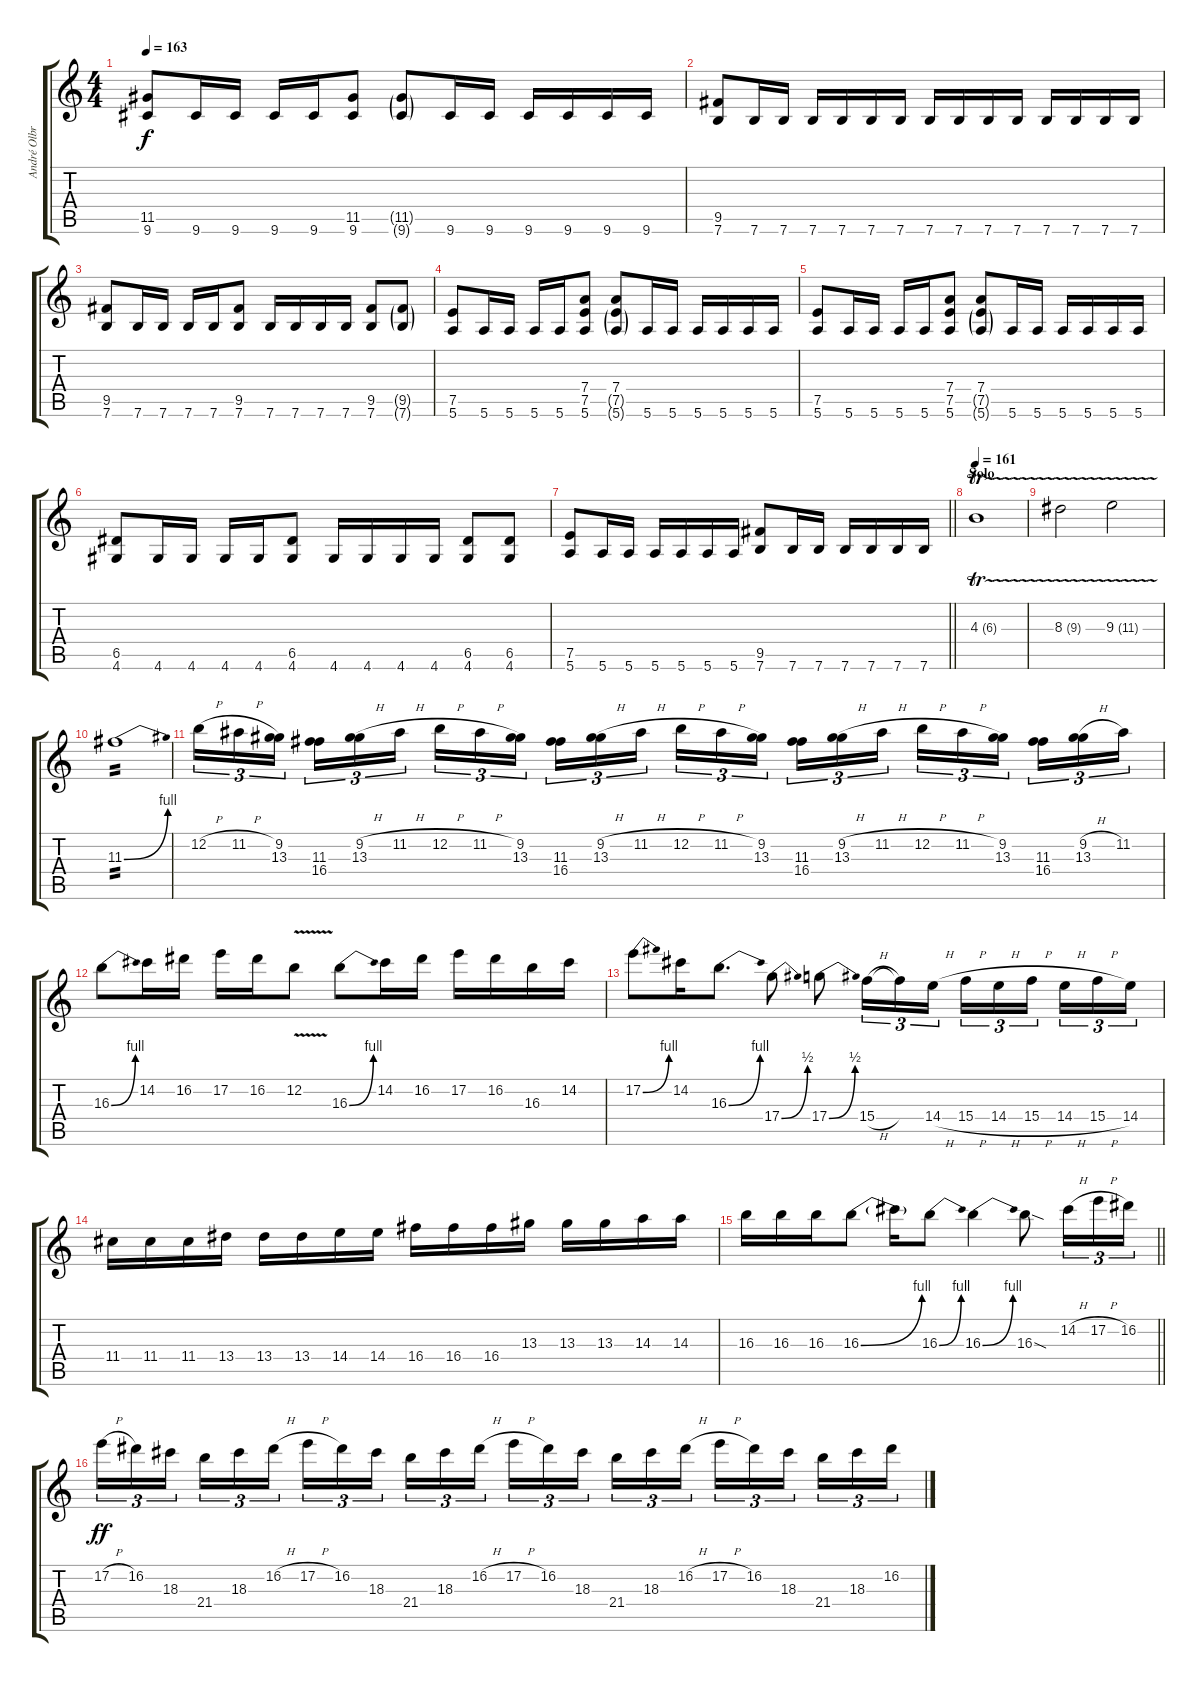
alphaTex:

\track ("André Olbrich" "André Olbr") {instrument distortionguitar}
\staff {score tabs}
\tuning (E4 B3 G3 D3 A2 E2) {hide}
\ts (4 4)
\tempo 163
\clef g2
\ks c
(11.5 9.6).8{dy f} 9.6.16 9.6.16 9.6.16 9.6.16 (11.5 9.6).8 (11.5{g} 9.6{g}).8 9.6.16 9.6.16 9.6.16 9.6.16 9.6.16 9.6.16 |
(9.5 7.6).8 7.6.16 7.6.16 7.6.16 7.6.16 7.6.16 7.6.16 7.6.16 7.6.16 7.6.16 7.6.16 7.6.16 7.6.16 7.6.16 7.6.16 |
(9.5 7.6).8 7.6.16 7.6.16 7.6.16 7.6.16 (9.5 7.6).8 7.6.16 7.6.16 7.6.16 7.6.16 (9.5 7.6).8 (9.5{g} 7.6{g}).8 |
(7.5 5.6).8 5.6.16 5.6.16 5.6.16 5.6.16 (7.4 7.5 5.6).8 (7.4 7.5{g} 5.6{g}).8 5.6.16 5.6.16 5.6.16 5.6.16 5.6.16 5.6.16 |
(7.5 5.6).8 5.6.16 5.6.16 5.6.16 5.6.16 (7.4 7.5 5.6).8 (7.4 7.5{g} 5.6{g}).8 5.6.16 5.6.16 5.6.16 5.6.16 5.6.16 5.6.16 |
(6.5 4.6).8 4.6.16 4.6.16 4.6.16 4.6.16 (6.5 4.6).8 4.6.16 4.6.16 4.6.16 4.6.16 (6.5 4.6).8 (6.5 4.6).8 |
\barLineRight lightlight
(7.5 5.6).8 5.6.16 5.6.16 5.6.16 5.6.16 5.6.16 5.6.16 (9.5 7.6).8 7.6.16 7.6.16 7.6.16 7.6.16 7.6.16 7.6.16 |
\section ("" "Solo")
\tempo 161
4.3{tr (6 16)}.1{volume 15} |
8.3{tr (9 16)}.2 9.3{tr (11 16)}.2 |
11.3{be (bend 0 0 60 4)}.1{tp 2} |
12.2{h}.16{tu (3 2)} 11.2{h}.16{tu (3 2)} (9.2 13.3).16{tu (3 2) beam splitsecondary} (11.3 16.4).16{tu (3 2)} (9.2{h} 13.3).16{tu (3 2)} 11.2{h}.16{tu (3 2)} 12.2{h}.16{tu (3 2)} 11.2{h}.16{tu (3 2)} (9.2 13.3).16{tu (3 2) beam splitsecondary} (11.3 16.4).16{tu (3 2)} (9.2{h} 13.3).16{tu (3 2)} 11.2{h}.16{tu (3 2)} 12.2{h}.16{tu (3 2)} 11.2{h}.16{tu (3 2)} (9.2 13.3).16{tu (3 2) beam splitsecondary} (11.3 16.4).16{tu (3 2)} (9.2{h} 13.3).16{tu (3 2)} 11.2{h}.16{tu (3 2)} 12.2{h}.16{tu (3 2)} 11.2{h}.16{tu (3 2)} (9.2 13.3).16{tu (3 2) beam splitsecondary} (11.3 16.4).16{tu (3 2)} (9.2{h} 13.3).16{tu (3 2)} 11.2.16{tu (3 2)} |
16.3{be (bend 0 0 60 4)}.8 14.2.16 16.2.16 17.2.16 16.2.16 12.2{v}.8 16.3{be (bend 0 0 60 4)}.8 14.2.16 16.2.16 17.2.16 16.2.16 16.3.16 14.2.16 |
17.2{be (bend 0 0 60 4)}.8 14.2.16 16.3{be (bend 0 0 60 4)}.8{d} 17.4{be (bend 0 0 60 2)}.8 17.4{be (bend 0 0 60 2)}.8 15.4{h}.16{tu (3 2)} 15.4{t}.16{tu (3 2)} 14.4{h}.16{tu (3 2)} 15.4{h}.16{tu (3 2)} 14.4{h}.16{tu (3 2)} 15.4{h}.16{tu (3 2) beam splitsecondary} 14.4{h}.16{tu (3 2)} 15.4{h}.16{tu (3 2)} 14.4.16{tu (3 2)} |
11.4.16 11.4.16 11.4.16 13.4.16 13.4.16 13.4.16 14.4.16 14.4.16 16.4.16 16.4.16 16.4.16 13.3.16 13.3.16 13.3.16 14.3.16 14.3.16 |
\barLineRight lightlight
16.3.16 16.3.16 16.3.16 16.3{be (bend 0 0 60 4)}.8 16.3{t}.16 16.3{be (bend 0 0 60 4)}.8 16.3{be (bend 0 0 60 4)}.4 16.3{sod}.8 14.2{h}.16{tu (3 2)} 17.2{h}.16{tu (3 2)} 16.2.16{tu (3 2)} |
17.2{h}.16{tu (3 2) dy ff} 16.2.16{tu (3 2)} 18.3.16{tu (3 2) beam splitsecondary} 21.4.16{tu (3 2)} 18.3.16{tu (3 2)} 16.2{h}.16{tu (3 2)} 17.2{h}.16{tu (3 2)} 16.2.16{tu (3 2)} 18.3.16{tu (3 2) beam splitsecondary} 21.4.16{tu (3 2)} 18.3.16{tu (3 2)} 16.2{h}.16{tu (3 2)} 17.2{h}.16{tu (3 2)} 16.2.16{tu (3 2)} 18.3.16{tu (3 2) beam splitsecondary} 21.4.16{tu (3 2)} 18.3.16{tu (3 2)} 16.2{h}.16{tu (3 2)} 17.2{h}.16{tu (3 2)} 16.2.16{tu (3 2)} 18.3.16{tu (3 2) beam splitsecondary} 21.4.16{tu (3 2)} 18.3.16{tu (3 2)} 16.2{h}.16{tu (3 2)}
